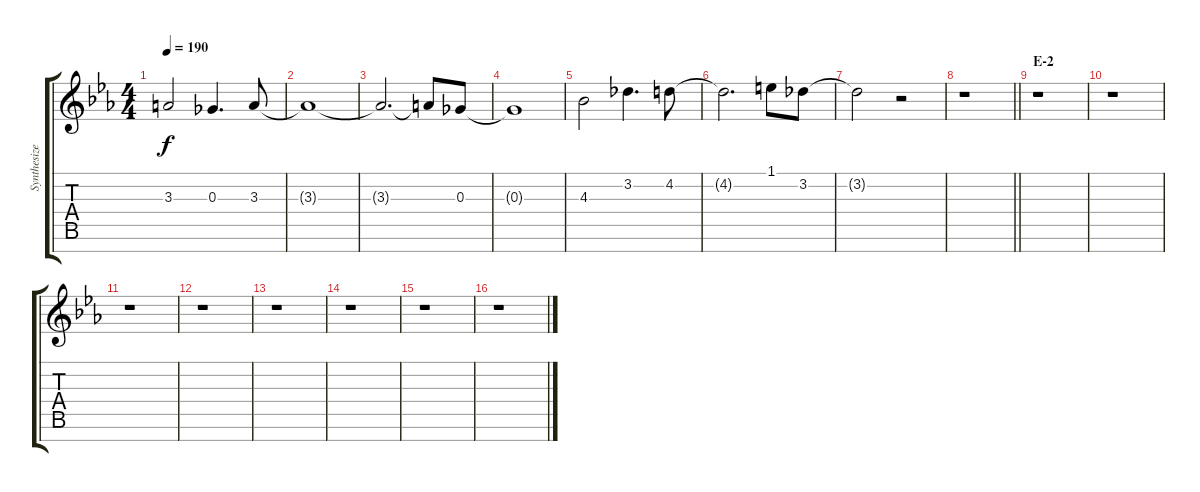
\track ("Synthesizer II" "Synthesize") {instrument churchorgan}
\staff {score tabs}
\tuning (Eb5 Bb4 Gb4 Db4 Ab3 Eb3 Bb2) {hide}
\ts (4 4)
\tempo 190
\clef g2
\ks eb
3.3.2{dy f} 0.3.4{d} 3.3.8 |
3.3{t}.1 |
3.3{t}.2{d} 3.3{t}.8 0.3.8 |
0.3{t}.1 |
4.3.2 3.2.4{d} 4.2.8 |
4.2{t}.2{d} 1.1.8 3.2.8 |
3.2{t}.2 r.2 |
\barLineRight lightlight
r.1 |
\section ("" "E-2")
r.1 |
r.1 |
r.1 |
r.1 |
r.1 |
r.1 |
r.1 |
r.1
